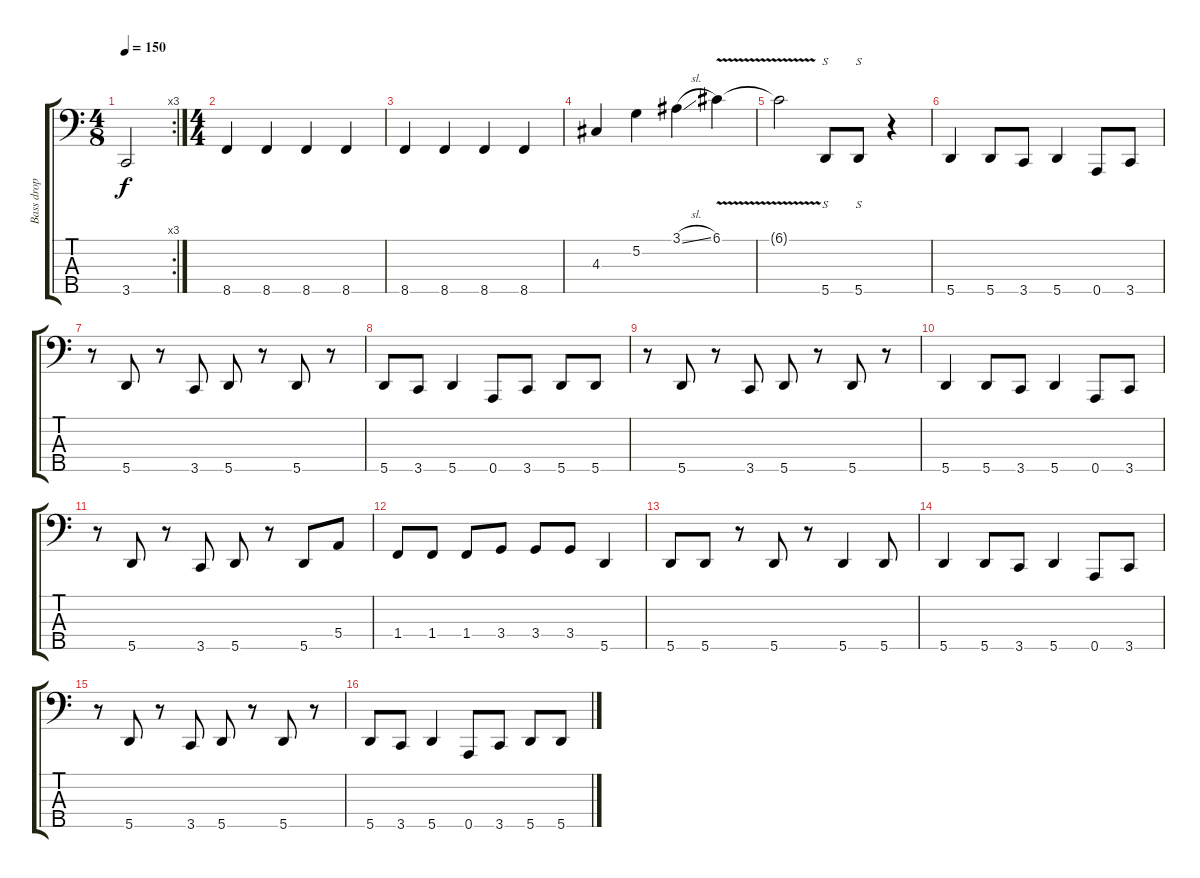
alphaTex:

\track ("Bass drop A" "Bass drop ") {instrument fretlessbass}
\staff {score tabs}
\tuning (G2 D2 A1 E1 A0) {hide}
\rc 3
\ts (4 8)
\tempo 150
\clef f4
\ks c
3.5.2{dy f} |
\ts (4 4)
8.5.4 8.5.4 8.5.4 8.5.4 |
8.5.4 8.5.4 8.5.4 8.5.4 |
4.3.4 5.2.4 3.1{sl}.4 6.1{v}.4 |
6.1{t}.2 5.5.8{s} 5.5.8{s} r.4 |
5.5.4 5.5.8 3.5.8 5.5.4 0.5.8 3.5.8 |
r.8 5.5.8 r.8 3.5.8 5.5.8 r.8 5.5.8 r.8 |
5.5.8 3.5.8 5.5.4 0.5.8 3.5.8 5.5.8 5.5.8 |
r.8 5.5.8 r.8 3.5.8 5.5.8 r.8 5.5.8 r.8 |
5.5.4 5.5.8 3.5.8 5.5.4 0.5.8 3.5.8 |
r.8 5.5.8 r.8 3.5.8 5.5.8 r.8 5.5.8 5.4.8 |
1.4.8 1.4.8 1.4.8 3.4.8 3.4.8 3.4.8 5.5.4 |
5.5.8 5.5.8 r.8 5.5.8 r.8 5.5.4 5.5.8 |
5.5.4 5.5.8 3.5.8 5.5.4 0.5.8 3.5.8 |
r.8 5.5.8 r.8 3.5.8 5.5.8 r.8 5.5.8 r.8 |
5.5.8 3.5.8 5.5.4 0.5.8 3.5.8 5.5.8 5.5.8
